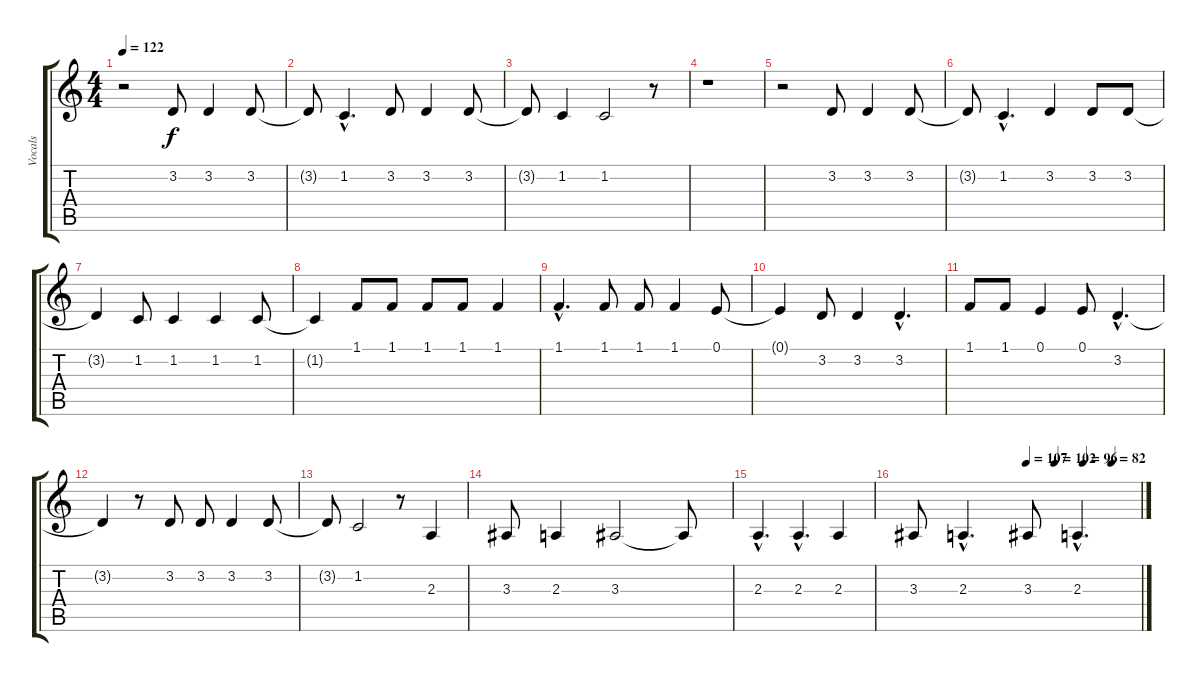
\track ("Vocals" "Vocals") {instrument synthvoice}
\staff {score tabs}
\tuning (E4 B3 G3 D3 A2 E2) {hide}
\ts (4 4)
\tempo 122
\clef g2
\ks c
r.2{dy f} 3.2.8 3.2.4 3.2.8 |
3.2{t}.8 1.2{hac}.4{d} 3.2.8 3.2.4 3.2.8 |
3.2{t}.8 1.2.4 1.2.2 r.8 |
r.1 |
r.2 3.2.8 3.2.4 3.2.8 |
3.2{t}.8 1.2{hac}.4{d} 3.2.4 3.2.8 3.2.8 |
3.2{t}.4 1.2.8 1.2.4 1.2.4 1.2.8 |
1.2{t}.4 1.1.8 1.1.8 1.1.8 1.1.8 1.1.4 |
1.1{hac}.4{d} 1.1.8 1.1.8 1.1.4 0.1.8 |
0.1{t}.4 3.2.8 3.2.4 3.2{hac}.4{d} |
1.1.8 1.1.8 0.1.4 0.1.8 3.2{hac}.4{d} |
3.2{t}.4 r.8 3.2.8 3.2.8 3.2.4 3.2.8 |
3.2{t}.8 1.2.2 r.8 2.3.4 |
3.3.8 2.3.4 3.3.2 3.3{t}.8 |
2.3{hac}.4{d} 2.3{hac}.4{d} 2.3.4 |
\tempo (107 0.5)
\tempo (102 0.625)
\tempo (96 0.75)
\tempo (82 0.875)
3.3.8 2.3{hac}.4{d} 3.3.8 2.3{hac}.4{d}
